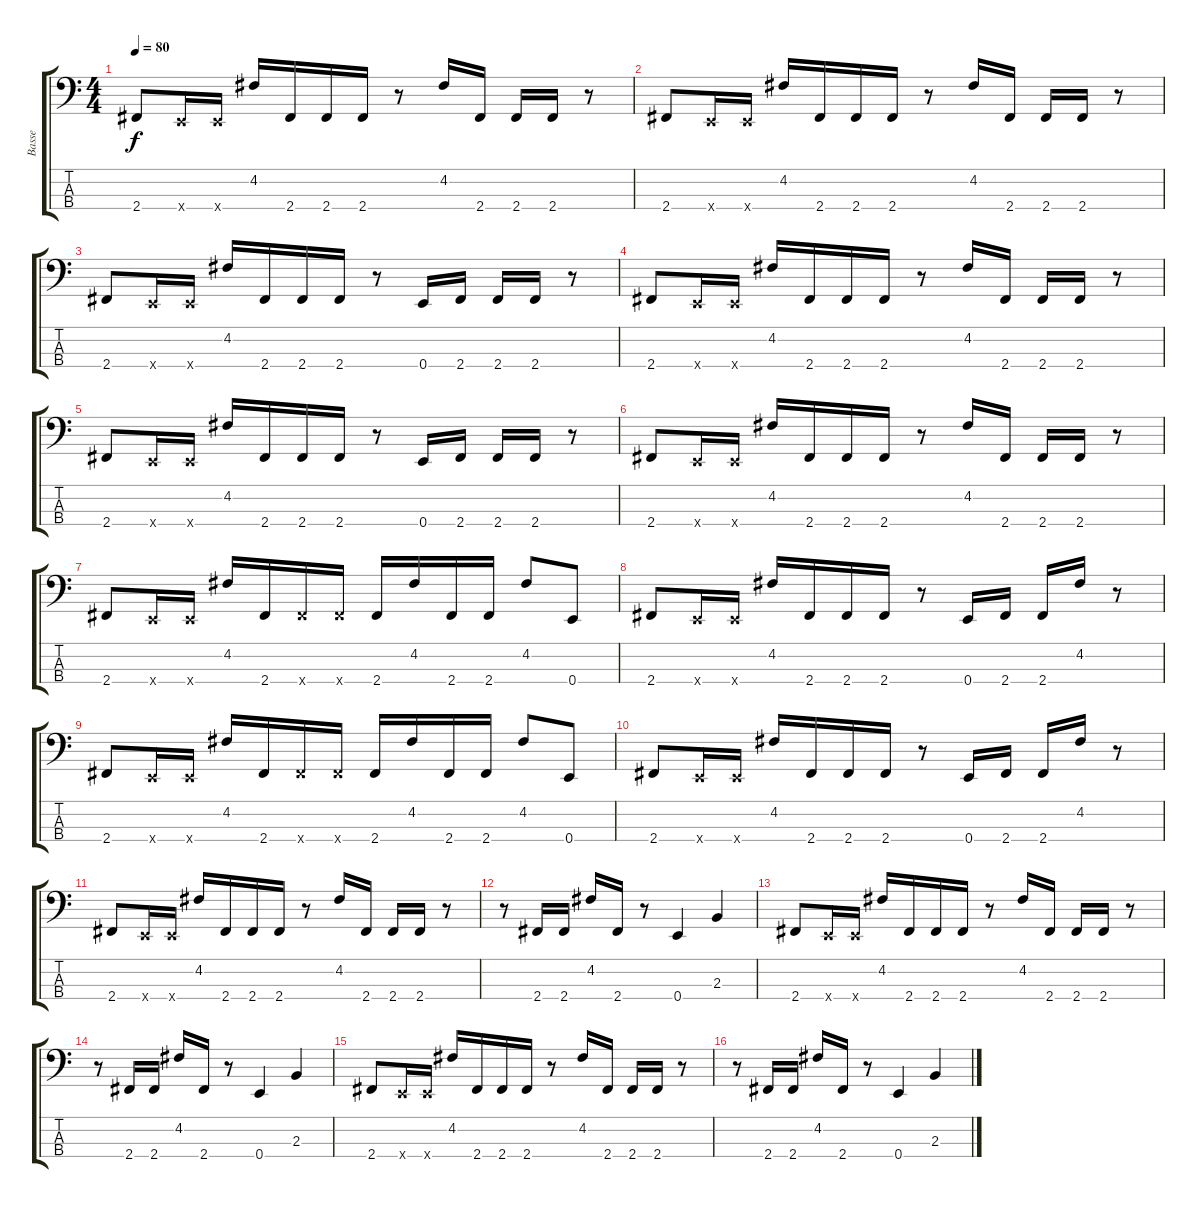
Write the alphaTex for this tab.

\track ("Basse" "Basse") {instrument electricbassfinger}
\staff {score tabs}
\tuning (G2 D2 A1 E1) {hide}
\ts (4 4)
\tempo 80
\clef f4
\ks c
2.4.8{dy f} 0.4{x}.16 0.4{x}.16 4.2.16 2.4.16 2.4.16 2.4.16 r.8 4.2.16 2.4.16 2.4.16 2.4.16 r.8 |
2.4.8 0.4{x}.16 0.4{x}.16 4.2.16 2.4.16 2.4.16 2.4.16 r.8 4.2.16 2.4.16 2.4.16 2.4.16 r.8 |
2.4.8 0.4{x}.16 0.4{x}.16 4.2.16 2.4.16 2.4.16 2.4.16 r.8 0.4.16 2.4.16 2.4.16 2.4.16 r.8 |
2.4.8 0.4{x}.16 0.4{x}.16 4.2.16 2.4.16 2.4.16 2.4.16 r.8 4.2.16 2.4.16 2.4.16 2.4.16 r.8 |
2.4.8 0.4{x}.16 0.4{x}.16 4.2.16 2.4.16 2.4.16 2.4.16 r.8 0.4.16 2.4.16 2.4.16 2.4.16 r.8 |
2.4.8 0.4{x}.16 0.4{x}.16 4.2.16 2.4.16 2.4.16 2.4.16 r.8 4.2.16 2.4.16 2.4.16 2.4.16 r.8 |
2.4.8 0.4{x}.16 0.4{x}.16 4.2.16 2.4.16 2.4{x}.16 2.4{x}.16 2.4.16 4.2.16 2.4.16 2.4.16 4.2.8 0.4.8 |
2.4.8 0.4{x}.16 0.4{x}.16 4.2.16 2.4.16 2.4.16 2.4.16 r.8 0.4.16 2.4.16 2.4.16 4.2.16 r.8 |
2.4.8 0.4{x}.16 0.4{x}.16 4.2.16 2.4.16 2.4{x}.16 2.4{x}.16 2.4.16 4.2.16 2.4.16 2.4.16 4.2.8 0.4.8 |
2.4.8 0.4{x}.16 0.4{x}.16 4.2.16 2.4.16 2.4.16 2.4.16 r.8 0.4.16 2.4.16 2.4.16 4.2.16 r.8 |
2.4.8 0.4{x}.16 0.4{x}.16 4.2.16 2.4.16 2.4.16 2.4.16 r.8 4.2.16 2.4.16 2.4.16 2.4.16 r.8 |
r.8 2.4.16 2.4.16 4.2.16 2.4.16 r.8 0.4.4 2.3.4 |
2.4.8 0.4{x}.16 0.4{x}.16 4.2.16 2.4.16 2.4.16 2.4.16 r.8 4.2.16 2.4.16 2.4.16 2.4.16 r.8 |
r.8 2.4.16 2.4.16 4.2.16 2.4.16 r.8 0.4.4 2.3.4 |
2.4.8 0.4{x}.16 0.4{x}.16 4.2.16 2.4.16 2.4.16 2.4.16 r.8 4.2.16 2.4.16 2.4.16 2.4.16 r.8 |
r.8 2.4.16 2.4.16 4.2.16 2.4.16 r.8 0.4.4 2.3.4
